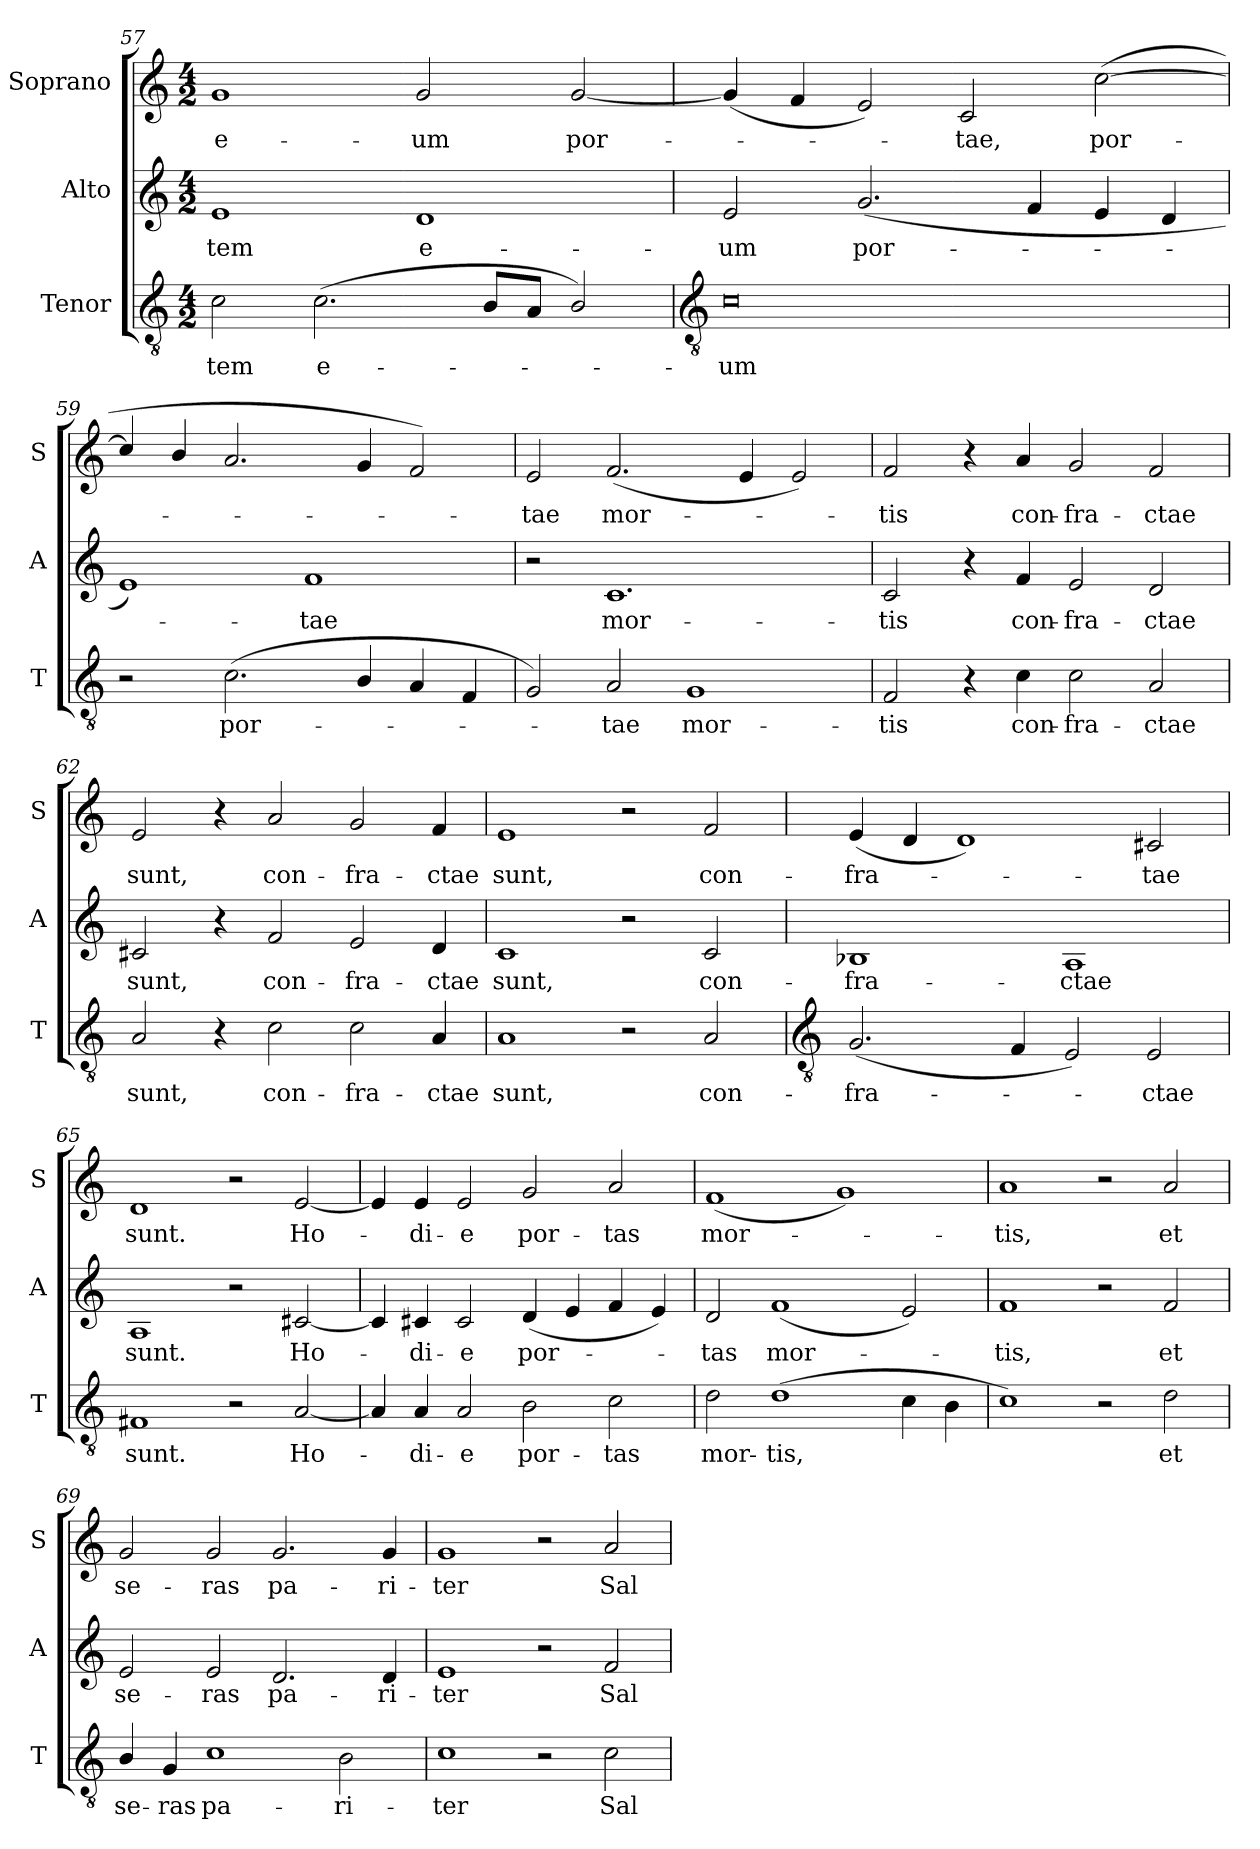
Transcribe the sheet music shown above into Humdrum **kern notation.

**kern	**text	**kern	**text	**kern	**text
*part3	*part3	*part2	*part2	*part1	*part1
*staff3	*staff3	*staff2	*staff2	*staff1	*staff1
*I"Tenor	*	*I"Alto	*	*I"Soprano	*
*I'T	*	*I'A	*	*I'S	*
*clefGv2	*	*clefG2	*	*clefG2	*
*k[]	*	*k[]	*	*k[]	*
*C:	*	*C:	*	*C:	*
*M4/2	*	*M4/2	*	*M4/2	*
=57	=57	=57	=57	=57	=57
!	!LO:LY:b	!	!LO:LY:b	!	!LO:LY:b
2c	-tem	1e	-tem	1g	e-
!	!LO:LY:b	!	!	!	!
(<2.c	e-	.	.	.	.
!	!	!	!LO:LY:b	!	!LO:LY:b
.	.	1d	e-	2g	-um
8BL	.	.	.	.	.
8AJ	.	.	.	.	.
!	!	!	!	!	!LO:LY:b
2B/)	.	.	.	[2g	por-
!!LO:LB:g=z
=58	=58	=58	=58	=58	=58
*clefGv2	*	*	*	*	*
!	!LO:LY:b	!	!LO:LY:b	!	!
0c	um	2e	-um	(<4g]	.
.	.	.	.	4f	.
!	!	!	!LO:LY:b	!	!
.	.	(<2.g	por-	2e)	.
!	!	!	!	!	!LO:LY:b
.	.	.	.	2c	tae,
.	.	4f	.	.	.
!	!	!	!	!	!LO:LY:b
.	.	4e	.	(<[2cc	por-
.	.	4d	.	.	.
=59	=59	=59	=59	=59	=59
2r	.	1e)	.	4cc/]	.
.	.	.	.	4b/	.
!	!LO:LY:b	!	!	!	!
(<2.c	por-	.	.	2.a	.
!	!	!	!LO:LY:b	!	!
.	.	1f	tae	.	.
4B/	.	.	.	4g	.
4A	.	.	.	2f)	.
4F	.	.	.	.	.
=60	=60	=60	=60	=60	=60
!	!	!	!	!	!LO:LY:b
2G)	.	2r	.	2e	tae
!	!LO:LY:b	!	!LO:LY:b	!	!LO:LY:b
2A	tae	1.c	mor-	(<2.f	mor-
!	!LO:LY:b	!	!	!	!
1G	mor-	.	.	.	.
.	.	.	.	4e	.
.	.	.	.	2e)	.
=61	=61	=61	=61	=61	=61
!	!LO:LY:b	!	!LO:LY:b	!	!LO:LY:b
2F	-tis	2c	-tis	2f	tis
4r	.	4r	.	4r	.
!	!LO:LY:b	!	!LO:LY:b	!	!LO:LY:b
4c	con-	4f	con-	4a	con-
!	!LO:LY:b	!	!LO:LY:b	!	!LO:LY:b
2c	-fra-	2e	-fra-	2g	-fra-
!	!LO:LY:b	!	!LO:LY:b	!	!LO:LY:b
2A	-ctae	2d	-ctae	2f	-ctae
=62	=62	=62	=62	=62	=62
!	!LO:LY:b	!	!LO:LY:b	!	!LO:LY:b
2A	sunt,	2c#X	sunt,	2e	sunt,
4r	.	4r	.	4r	.
!	!LO:LY:b	!	!LO:LY:b	!	!LO:LY:b
2c	con-	2f	con-	2a	con-
!	!LO:LY:b	!	!LO:LY:b	!	!LO:LY:b
2c	-fra-	2e	-fra-	2g	-fra-
!	!LO:LY:b	!	!LO:LY:b	!	!LO:LY:b
4A	-ctae	4d	-ctae	4f	-ctae
=63	=63	=63	=63	=63	=63
!	!LO:LY:b	!	!LO:LY:b	!	!LO:LY:b
1A	sunt,	1c	sunt,	1e	sunt,
2r	.	2r	.	2r	.
!	!LO:LY:b	!	!LO:LY:b	!	!LO:LY:b
2A	con-	2c	con-	2f	con-
!!LO:LB:g=z
=64	=64	=64	=64	=64	=64
*clefGv2	*	*	*	*	*
!	!LO:LY:b	!	!LO:LY:b	!	!LO:LY:b
(<2.G	-fra-	1B-X	-fra-	(<4e	-fra-
.	.	.	.	4d	.
.	.	.	.	1d)	.
4F	.	.	.	.	.
!	!	!	!LO:LY:b	!	!
2E)	.	1A	-ctae	.	.
!	!LO:LY:b	!	!	!	!LO:LY:b
2E	ctae	.	.	2c#X	-tae
=65	=65	=65	=65	=65	=65
!	!LO:LY:b	!	!LO:LY:b	!	!LO:LY:b
1F#X	sunt.	1A	sunt.	1d	sunt.
2r	.	2r	.	2r	.
!	!LO:LY:b	!	!LO:LY:b	!	!LO:LY:b
[2A	Ho-	[2c#X	Ho-	[2e	Ho-
=66	=66	=66	=66	=66	=66
4A]	.	4c#]	.	4e]	.
!	!LO:LY:b	!	!LO:LY:b	!	!LO:LY:b
4A	di-	4c#	di-	4e	di-
!	!LO:LY:b	!	!LO:LY:b	!	!LO:LY:b
2A	-e	2c#	-e	2e	-e
!	!LO:LY:b	!	!LO:LY:b	!	!LO:LY:b
2B	por-	(<4d	por-	2g	por-
.	.	4e	.	.	.
!	!LO:LY:b	!	!	!	!LO:LY:b
2c	-tas	4f	.	2a	-tas
.	.	4e)	.	.	.
=67	=67	=67	=67	=67	=67
!	!LO:LY:b	!	!LO:LY:b	!	!LO:LY:b
2d	mor-	2d	tas	(<1f	mor-
!	!LO:LY:b	!	!LO:LY:b	!	!
(>1d	-tis,	(<1f	mor-	.	.
.	.	.	.	1g)	.
4c	.	2e)	.	.	.
4B	.	.	.	.	.
=68	=68	=68	=68	=68	=68
!	!	!	!LO:LY:b	!	!LO:LY:b
1c)	.	1f	tis,	1a	tis,
2r	.	2r	.	2r	.
!	!LO:LY:b	!	!LO:LY:b	!	!LO:LY:b
2d	et	2f	et	2a	et
=69	=69	=69	=69	=69	=69
!	!LO:LY:b	!	!LO:LY:b	!	!LO:LY:b
4B/	se-	2e	se-	2g	se-
!	!LO:LY:b	!	!	!	!
4G	-ras	.	.	.	.
!	!LO:LY:b	!	!LO:LY:b	!	!LO:LY:b
1c	pa-	2e	-ras	2g	-ras
!	!	!	!LO:LY:b	!	!LO:LY:b
.	.	2.d	pa-	2.g	pa-
!	!LO:LY:b	!	!	!	!
2B	-ri-	.	.	.	.
!	!	!	!LO:LY:b	!	!LO:LY:b
.	.	4d	-ri-	4g	-ri-
=70	=70	=70	=70	=70	=70
!	!LO:LY:b	!	!LO:LY:b	!	!LO:LY:b
1c	-ter	1e	-ter	1g	-ter
2r	.	2r	.	2r	.
!	!LO:LY:b	!	!LO:LY:b	!	!LO:LY:b
2c	Sal-	2f	Sal-	2a	Sal-
=	=	=	=	=	=
*-	*-	*-	*-	*-	*-
